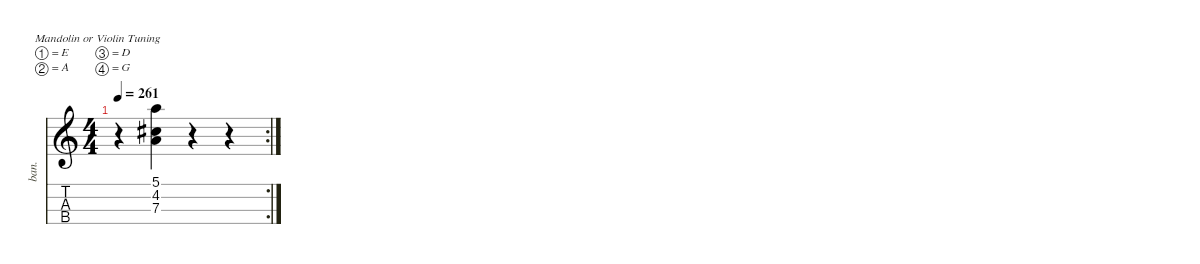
\defaultSystemsLayout 4
\hideDynamics
\bracketExtendMode nobrackets
\track ("Rythym Mandolin" "ban.") {mute instrument banjo}
\staff {score tabs}
\tuning (E5 A4 D4 G3)
\rc 2
\ts (4 4)
\tempo 261
\clef g2
\ks c
r.4{dy f} (5.1 4.2{acc #} 7.3).4 r.4 r.4
